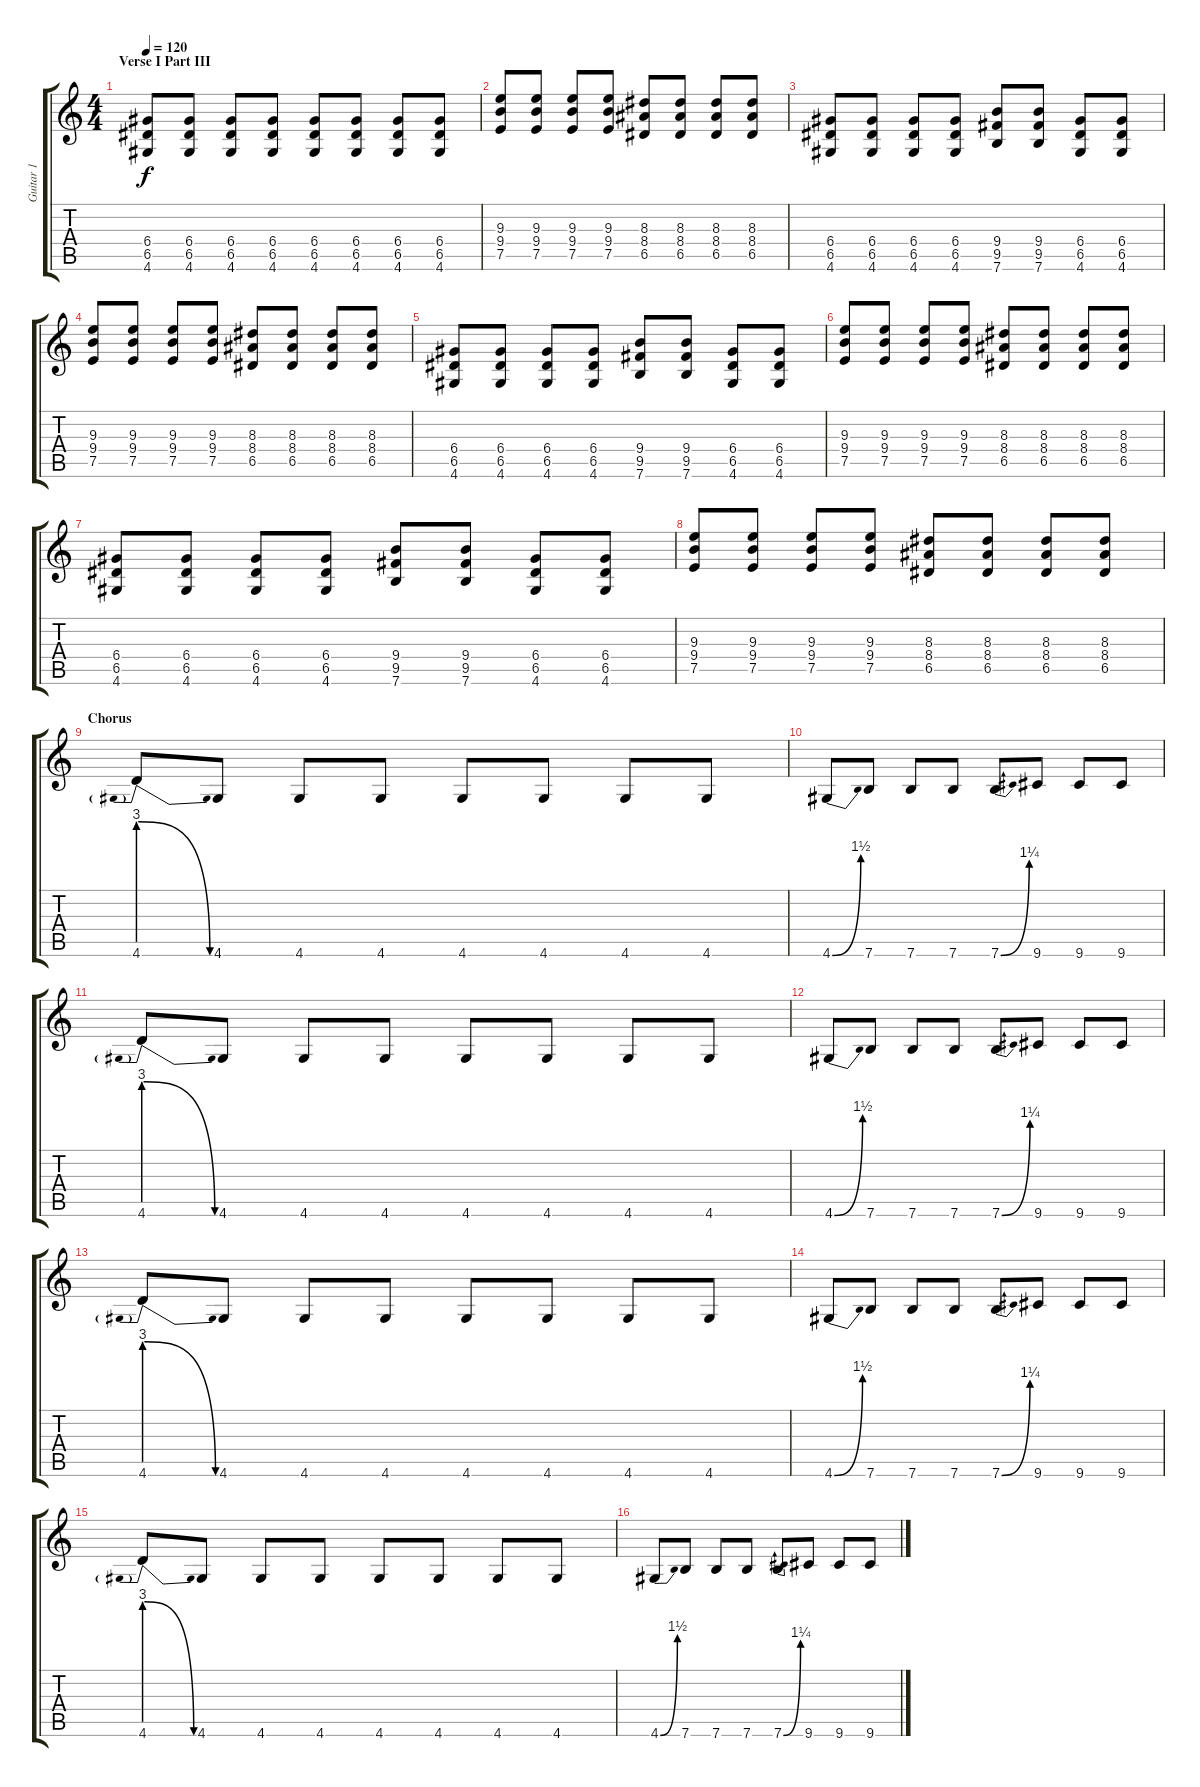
\track ("Guitar 1" "Guitar 1") {instrument electricguitarjazz}
\staff {score tabs}
\tuning (E4 B3 G3 D3 A2 E2) {hide}
\ts (4 4)
\section ("" "Verse I Part III")
\tempo 120
\clef g2
\ks c
(6.4 6.5 4.6).8{dy f} (6.4 6.5 4.6).8 (6.4 6.5 4.6).8 (6.4 6.5 4.6).8 (6.4 6.5 4.6).8 (6.4 6.5 4.6).8 (6.4 6.5 4.6).8 (6.4 6.5 4.6).8 |
(9.3 9.4 7.5).8 (9.3 9.4 7.5).8 (9.3 9.4 7.5).8 (9.3 9.4 7.5).8 (8.3 8.4 6.5).8 (8.3 8.4 6.5).8 (8.3 8.4 6.5).8 (8.3 8.4 6.5).8 |
(6.4 6.5 4.6).8 (6.4 6.5 4.6).8 (6.4 6.5 4.6).8 (6.4 6.5 4.6).8 (9.4 9.5 7.6).8 (9.4 9.5 7.6).8 (6.4 6.5 4.6).8 (6.4 6.5 4.6).8 |
(9.3 9.4 7.5).8 (9.3 9.4 7.5).8 (9.3 9.4 7.5).8 (9.3 9.4 7.5).8 (8.3 8.4 6.5).8 (8.3 8.4 6.5).8 (8.3 8.4 6.5).8 (8.3 8.4 6.5).8 |
(6.4 6.5 4.6).8 (6.4 6.5 4.6).8 (6.4 6.5 4.6).8 (6.4 6.5 4.6).8 (9.4 9.5 7.6).8 (9.4 9.5 7.6).8 (6.4 6.5 4.6).8 (6.4 6.5 4.6).8 |
(9.3 9.4 7.5).8 (9.3 9.4 7.5).8 (9.3 9.4 7.5).8 (9.3 9.4 7.5).8 (8.3 8.4 6.5).8 (8.3 8.4 6.5).8 (8.3 8.4 6.5).8 (8.3 8.4 6.5).8 |
(6.4 6.5 4.6).8 (6.4 6.5 4.6).8 (6.4 6.5 4.6).8 (6.4 6.5 4.6).8 (9.4 9.5 7.6).8 (9.4 9.5 7.6).8 (6.4 6.5 4.6).8 (6.4 6.5 4.6).8 |
(9.3 9.4 7.5).8 (9.3 9.4 7.5).8 (9.3 9.4 7.5).8 (9.3 9.4 7.5).8 (8.3 8.4 6.5).8 (8.3 8.4 6.5).8 (8.3 8.4 6.5).8 (8.3 8.4 6.5).8 |
\section ("" "Chorus")
4.6{be (prebendrelease 0 12 60 0)}.8 4.6.8 4.6.8 4.6.8 4.6.8 4.6.8 4.6.8 4.6.8 |
4.6{be (bend 0 0 60 6)}.8 7.6.8 7.6.8 7.6.8 7.6{be (bend 0 0 60 5)}.8 9.6.8 9.6.8 9.6.8 |
4.6{be (prebendrelease 0 12 60 0)}.8 4.6.8 4.6.8 4.6.8 4.6.8 4.6.8 4.6.8 4.6.8 |
4.6{be (bend 0 0 60 6)}.8 7.6.8 7.6.8 7.6.8 7.6{be (bend 0 0 60 5)}.8 9.6.8 9.6.8 9.6.8 |
4.6{be (prebendrelease 0 12 60 0)}.8 4.6.8 4.6.8 4.6.8 4.6.8 4.6.8 4.6.8 4.6.8 |
4.6{be (bend 0 0 60 6)}.8 7.6.8 7.6.8 7.6.8 7.6{be (bend 0 0 60 5)}.8 9.6.8 9.6.8 9.6.8 |
4.6{be (prebendrelease 0 12 60 0)}.8 4.6.8 4.6.8 4.6.8 4.6.8 4.6.8 4.6.8 4.6.8 |
4.6{be (bend 0 0 60 6)}.8 7.6.8 7.6.8 7.6.8 7.6{be (bend 0 0 60 5)}.8 9.6.8 9.6.8 9.6.8
